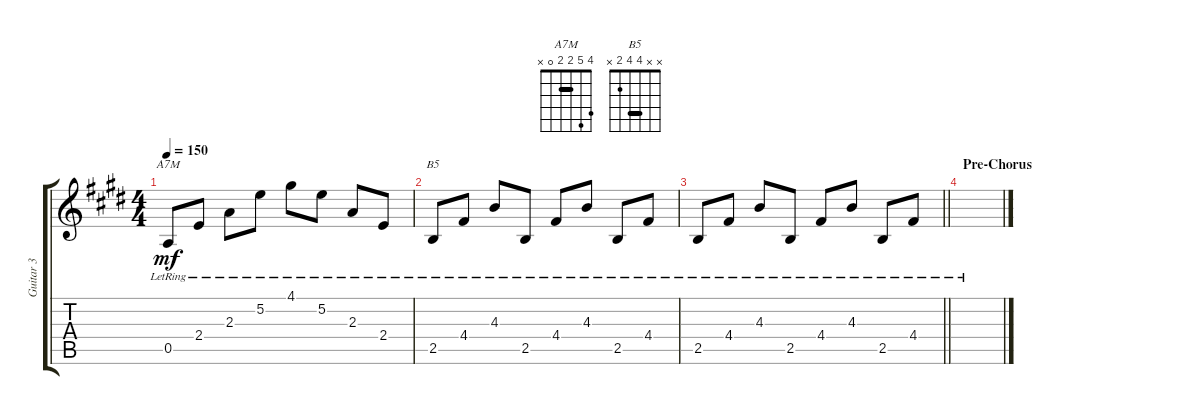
\track ("Guitar 3" "Guitar 3") {instrument distortionguitar}
\staff {score tabs}
\tuning (E4 B3 G3 D3 A2 E2) {hide}
\chord ("A7M" 4 5 2 2 0 x) {barre 2}
\chord ("B5" x x 4 4 2 x) {barre 4}
\ts (4 4)
\tempo 150
\clef g2
\ks c#minor
0.5{lr}.8{ch "A7M" dy mf} 2.4{lr}.8 2.3{lr}.8 5.2{lr}.8 4.1{lr}.8 5.2{lr}.8 2.3{lr}.8 2.4{lr}.8 |
2.5{lr}.8{ch "B5"} 4.4{lr}.8 4.3{lr}.8 2.5{lr}.8 4.4{lr}.8 4.3{lr}.8 2.5{lr}.8 4.4{lr}.8 |
\barLineRight lightlight
2.5{lr}.8 4.4{lr}.8 4.3{lr}.8 2.5{lr}.8 4.4{lr}.8 4.3{lr}.8 2.5{lr}.8 4.4{lr}.8 |
\section ("" "Pre-Chorus")
